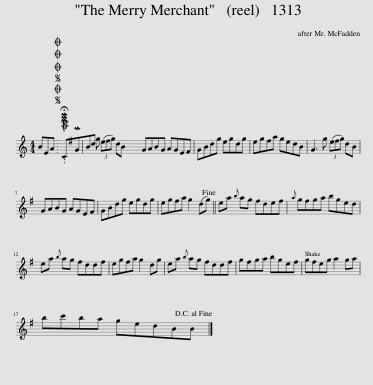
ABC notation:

X:1
L:1/8
M:4/4
I:linebreak $
K:C
V:1 treble
V:1
 BEA |SOSOOO .!fermata!PMTuCMGBd g (3(e^fg) dB | GABG AGE^F | GBdg egdg | eg^fa gedB | %5
 G3 g (3(e^fg) dB |$ GABG AGE^F | GBdg egdg | eg^fa g2 (dg)!fine! || ea{b} ag ^fdef | %10
{a} g^fga bged |$ ea{b} ag ^fddf | eg^fa g2 dg | ea{b} ag ^fddf | g^fga bgef | %15
 g^feg a2 ga |$ bc'ba gedBB!D.C.! |] %17
